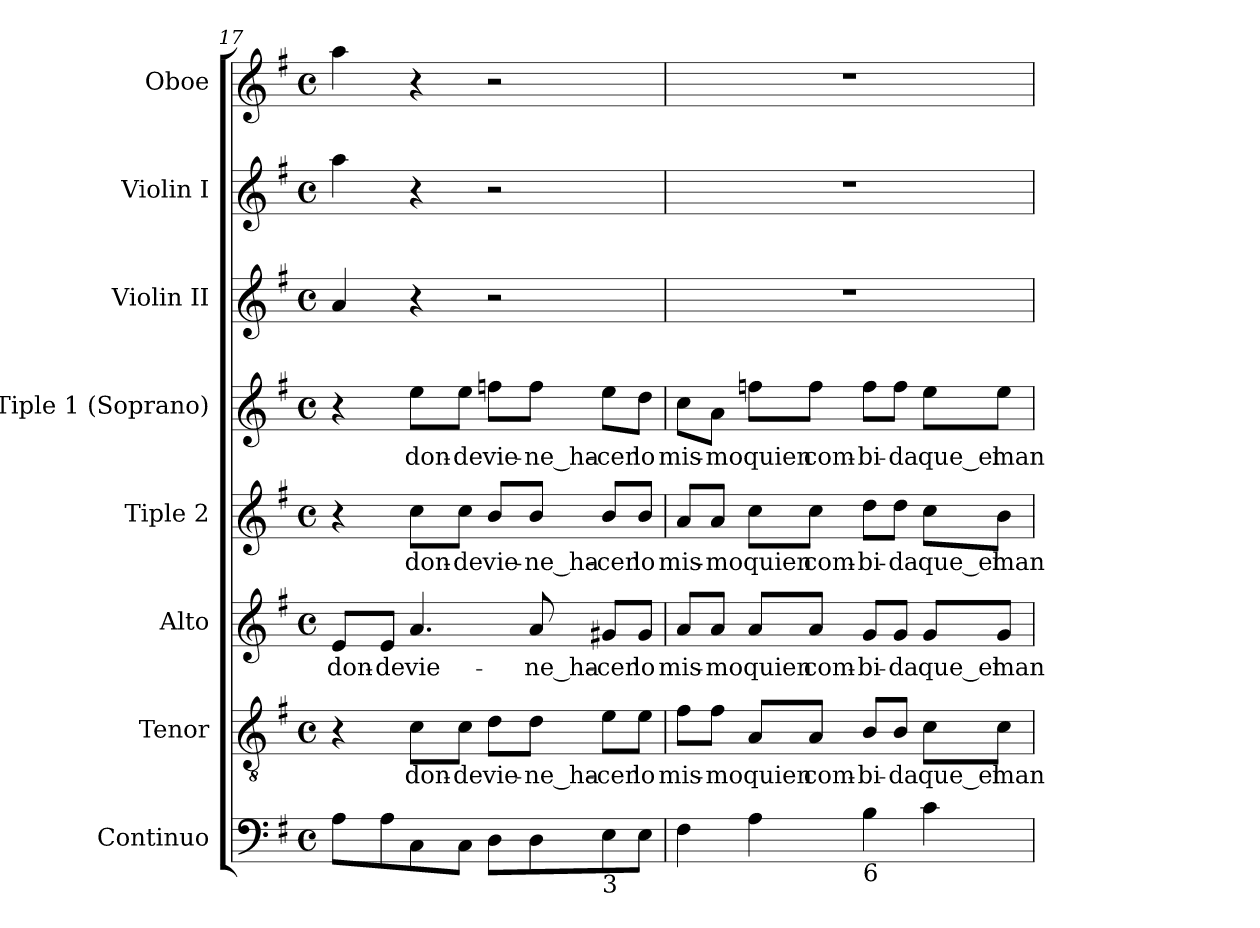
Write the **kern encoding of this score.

**kern	**kern	**text	**kern	**text	**kern	**text	**kern	**text	**kern	**kern	**kern
*part8	*part7	*part7	*part6	*part6	*part5	*part5	*part4	*part4	*part3	*part2	*part1
*staff8	*staff7	*staff7	*staff6	*staff6	*staff5	*staff5	*staff4	*staff4	*staff3	*staff2	*staff1
*I"Continuo	*I"Tenor	*	*I"Alto	*	*I"Tiple 2	*	*I"Tiple  1 (Soprano)	*	*I"Violin II	*I"Violin I	*I"Oboe
*I'Cont.	*I'T.	*	*I'A.	*	*	*	*I'S.	*	*I'Vln. II	*I'Vln. I	*I'Ob.
*clefF4	*clefGv2	*	*clefG2	*	*clefG2	*	*clefG2	*	*clefG2	*clefG2	*clefG2
*	*ITrd7c12	*	*	*	*	*	*	*	*	*	*
*k[f#]	*k[f#]	*	*k[f#]	*	*k[f#]	*	*k[f#]	*	*k[f#]	*k[f#]	*k[f#]
*G:	*G:	*	*G:	*	*G:	*	*G:	*	*G:	*G:	*G:
*M4/4	*M4/4	*	*M4/4	*	*M4/4	*	*M4/4	*	*M4/4	*M4/4	*M4/4
*met(c)	*met(c)	*	*met(c)	*	*met(c)	*	*met(c)	*	*met(c)	*met(c)	*met(c)
=17	=17	=17	=17	=17	=17	=17	=17	=17	=17	=17	=17
!	!	!	!	!LO:LY:b:color=#000000	!	!	!	!	!	!	!
8Ai\L	4r	.	8ei/L	don-	4r	.	4r	.	4ai/	4aai\	4aai\
!	!	!	!	!LO:LY:b:color=#000000	!	!	!	!	!	!	!
8Ai\	.	.	8ei/J	-de	.	.	.	.	.	.	.
!	!	!LO:LY:b:color=#000000	!	!	!	!	!	!	!	!	!
!	!	!	!	!LO:LY:b:color=#000000	!	!	!	!	!	!	!
!	!	!	!	!	!	!LO:LY:b:color=#000000	!	!	!	!	!
!	!	!	!	!	!	!	!	!LO:LY:b:color=#000000	!	!	!
8Ci\	8Ci\L	don-	4.ai/	vie-	8cci\L	don-	8eei\L	don-	4r	4r	4r
!	!	!LO:LY:b:color=#000000	!	!	!	!	!	!	!	!	!
!	!	!	!	!	!	!LO:LY:b:color=#000000	!	!	!	!	!
!	!	!	!	!	!	!	!	!LO:LY:b:color=#000000	!	!	!
8Ci\J	8Ci\J	-de	.	.	8cci\J	-de	8eei\J	-de	.	.	.
!	!	!LO:LY:b:color=#000000	!	!	!	!	!	!	!	!	!
!	!	!	!	!	!	!LO:LY:b:color=#000000	!	!	!	!	!
!	!	!	!	!	!	!	!	!LO:LY:b:color=#000000	!	!	!
8Di\L	8Di\L	vie-	.	.	8bi/L	vie-	8ffni\L	vie-	2r	2r	2r
!	!	!LO:LY:b:color=#000000	!	!	!	!	!	!	!	!	!
!	!	!	!	!LO:LY:b:color=#000000	!	!	!	!	!	!	!
!	!	!	!	!	!	!LO:LY:b:color=#000000	!	!	!	!	!
!	!	!	!	!	!	!	!	!LO:LY:b:color=#000000	!	!	!
8Di\	8Di\J	-ne_ha-	8ai/	-ne_ha-	8bi/J	-ne_ha-	8ffi\J	-ne_ha-	.	.	.
!	!	!LO:LY:b:color=#000000	!	!	!	!	!	!	!	!	!
!	!	!	!	!LO:LY:b:color=#000000	!	!	!	!	!	!	!
!	!	!	!	!	!	!LO:LY:b:color=#000000	!	!	!	!	!
!LO:TX:b:t=3	!	!	!	!	!	!	!	!	!	!	!
!	!	!	!	!	!	!	!	!LO:LY:b:color=#000000	!	!	!
8Ei\	8Ei\L	-cer	8g#Xi/L	-cer	8bi/L	-cer	8eei\L	-cer	.	.	.
!	!	!LO:LY:b:color=#000000	!	!	!	!	!	!	!	!	!
!	!	!	!	!LO:LY:b:color=#000000	!	!	!	!	!	!	!
!	!	!	!	!	!	!LO:LY:b:color=#000000	!	!	!	!	!
!	!	!	!	!	!	!	!	!LO:LY:b:color=#000000	!	!	!
8Ei\J	8Ei\J	lo	8g#i/J	lo	8bi/J	lo	8ddi\J	lo	.	.	.
!!LO:LB:g=z
=18	=18	=18	=18	=18	=18	=18	=18	=18	=18	=18	=18
!	!	!LO:LY:b:color=#000000	!	!	!	!	!	!	!	!	!
!	!	!	!	!LO:LY:b:color=#000000	!	!	!	!	!	!	!
!	!	!	!	!	!	!LO:LY:b:color=#000000	!	!	!	!	!
!	!	!	!	!	!	!	!	!LO:LY:b:color=#000000	!	!	!
4F#i\	8F#i\L	mis-	8ai/L	mis-	8ai/L	mis-	8cci\L	mis-	1r	1r	1r
!	!	!LO:LY:b:color=#000000	!	!	!	!	!	!	!	!	!
!	!	!	!	!LO:LY:b:color=#000000	!	!	!	!	!	!	!
!	!	!	!	!	!	!LO:LY:b:color=#000000	!	!	!	!	!
!	!	!	!	!	!	!	!	!LO:LY:b:color=#000000	!	!	!
.	8F#i\J	-mo	8ai/J	-mo	8ai/J	-mo	8ai\J	-mo	.	.	.
!	!	!LO:LY:b:color=#000000	!	!	!	!	!	!	!	!	!
!	!	!	!	!LO:LY:b:color=#000000	!	!	!	!	!	!	!
!	!	!	!	!	!	!LO:LY:b:color=#000000	!	!	!	!	!
!	!	!	!	!	!	!	!	!LO:LY:b:color=#000000	!	!	!
4Ai\	8AAi/L	quien	8ai/L	quien	8cci\L	quien	8ffni\L	quien	.	.	.
!	!	!LO:LY:b:color=#000000	!	!	!	!	!	!	!	!	!
!	!	!	!	!LO:LY:b:color=#000000	!	!	!	!	!	!	!
!	!	!	!	!	!	!LO:LY:b:color=#000000	!	!	!	!	!
!	!	!	!	!	!	!	!	!LO:LY:b:color=#000000	!	!	!
.	8AAi/J	com-	8ai/J	com-	8cci\J	com-	8ffi\J	com-	.	.	.
!	!	!LO:LY:b:color=#000000	!	!	!	!	!	!	!	!	!
!	!	!	!	!LO:LY:b:color=#000000	!	!	!	!	!	!	!
!	!	!	!	!	!	!LO:LY:b:color=#000000	!	!	!	!	!
!LO:TX:b:t=6	!	!	!	!	!	!	!	!	!	!	!
!	!	!	!	!	!	!	!	!LO:LY:b:color=#000000	!	!	!
4Bi\	8BBi/L	-bi-	8gi/L	-bi-	8ddi\L	-bi-	8ffi\L	-bi-	.	.	.
!	!	!LO:LY:b:color=#000000	!	!	!	!	!	!	!	!	!
!	!	!	!	!LO:LY:b:color=#000000	!	!	!	!	!	!	!
!	!	!	!	!	!	!LO:LY:b:color=#000000	!	!	!	!	!
!	!	!	!	!	!	!	!	!LO:LY:b:color=#000000	!	!	!
.	8BBi/J	-da	8gi/J	-da	8ddi\J	-da	8ffi\J	-da	.	.	.
!	!	!LO:LY:b:color=#000000	!	!	!	!	!	!	!	!	!
!	!	!	!	!LO:LY:b:color=#000000	!	!	!	!	!	!	!
!	!	!	!	!	!	!LO:LY:b:color=#000000	!	!	!	!	!
!	!	!	!	!	!	!	!	!LO:LY:b:color=#000000	!	!	!
4ci\	8Ci\L	que_el	8gi/L	que_el	8cci\L	que_el	8eei\L	que_el	.	.	.
!	!	!LO:LY:b:color=#000000	!	!	!	!	!	!	!	!	!
!	!	!	!	!LO:LY:b:color=#000000	!	!	!	!	!	!	!
!	!	!	!	!	!	!LO:LY:b:color=#000000	!	!	!	!	!
!	!	!	!	!	!	!	!	!LO:LY:b:color=#000000	!	!	!
.	8Ci\J	man-	8gi/J	man-	8bi\J	man-	8eei\J	man-	.	.	.
=	=	=	=	=	=	=	=	=	=	=	=
*-	*-	*-	*-	*-	*-	*-	*-	*-	*-	*-	*-
